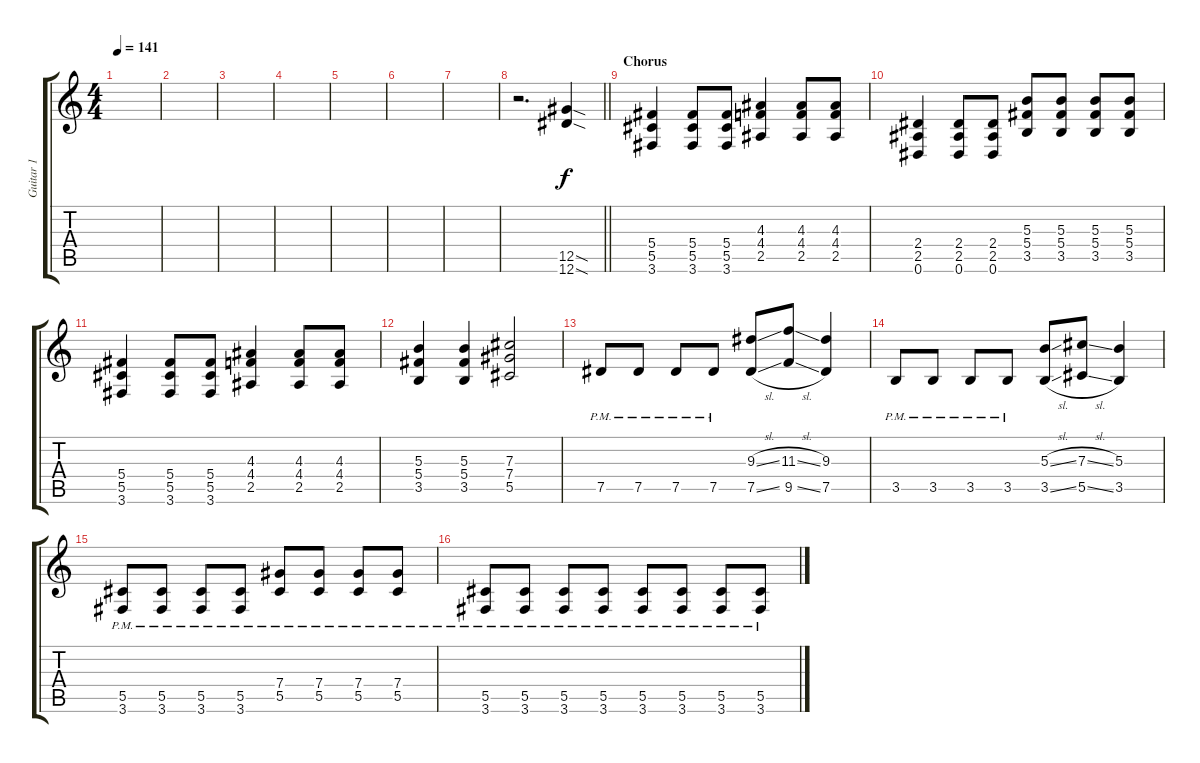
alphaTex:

\track ("Guitar 1" "Guitar 1") {instrument electricguitarmuted}
\staff {score tabs}
\tuning (Eb4 Bb3 Gb3 Db3 Ab2 Eb2) {hide}
\ts (4 4)
\tempo 141
\clef g2
\ks c
|
|
|
|
|
|
|
\barLineRight lightlight
r.2{d instrument overdrivenguitar} (12.5{sod} 12.6{sod}).4{dy f} |
\section ("" "Chorus")
(5.4 5.5 3.6).4 (5.4 5.5 3.6).8 (5.4 5.5 3.6).8 (4.3 4.4 2.5).4 (4.3 4.4 2.5).8 (4.3 4.4 2.5).8 |
(2.4 2.5 0.6).4 (2.4 2.5 0.6).8 (2.4 2.5 0.6).8 (5.3 5.4 3.5).8 (5.3 5.4 3.5).8 (5.3 5.4 3.5).8 (5.3 5.4 3.5).8 |
(5.4 5.5 3.6).4 (5.4 5.5 3.6).8 (5.4 5.5 3.6).8 (4.3 4.4 2.5).4 (4.3 4.4 2.5).8 (4.3 4.4 2.5).8 |
(5.3 5.4 3.5).4 (5.3 5.4 3.5).4 (7.3 7.4 5.5).2 |
7.5{pm}.8 7.5{pm}.8 7.5{pm}.8 7.5{pm}.8 (9.3{sl} 7.5{sl}).8 (11.3{sl} 9.5{sl}).8 (9.3 7.5).4 |
3.5{pm}.8 3.5{pm}.8 3.5{pm}.8 3.5{pm}.8 (5.3{sl} 3.5{sl}).8 (7.3{sl} 5.5{sl}).8 (5.3 3.5).4 |
(5.5{pm} 3.6{pm}).8 (5.5{pm} 3.6{pm}).8 (5.5{pm} 3.6{pm}).8 (5.5{pm} 3.6{pm}).8 (7.4{pm} 5.5{pm}).8 (7.4{pm} 5.5{pm}).8 (7.4{pm} 5.5{pm}).8 (7.4{pm} 5.5{pm}).8 |
(5.5{pm} 3.6{pm}).8 (5.5{pm} 3.6{pm}).8 (5.5{pm} 3.6{pm}).8 (5.5{pm} 3.6{pm}).8 (5.5{pm} 3.6{pm}).8 (5.5{pm} 3.6{pm}).8 (5.5{pm} 3.6{pm}).8 (5.5{pm} 3.6{pm}).8
